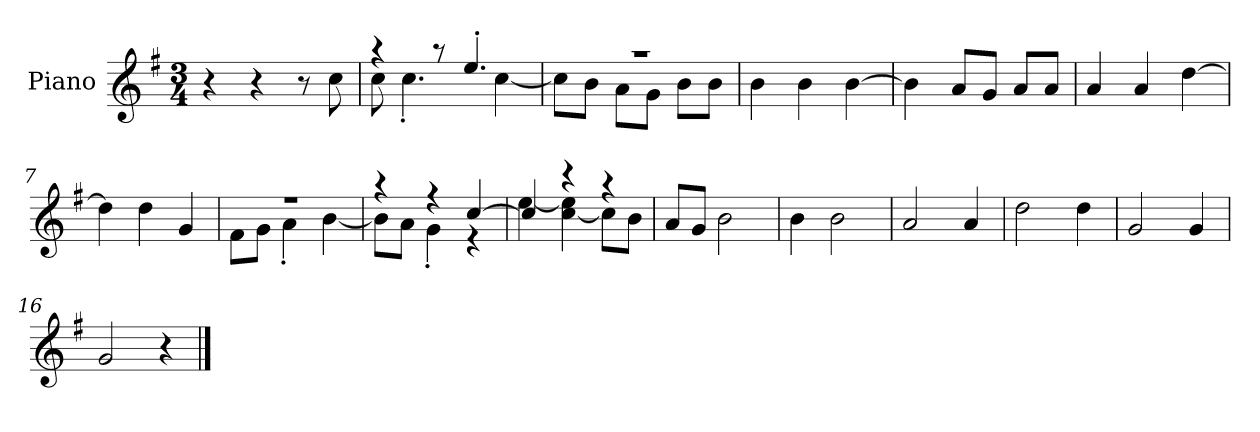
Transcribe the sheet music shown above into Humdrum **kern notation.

**kern
*part1
*staff1
*I"Piano
*I'P-no
*clefG2
*k[f#]
*M3/4
*MM176
=1
4r
4r
8r
8cc\
=2
*^
4r	8cc\
.	4.cc'\
8r	.
4.ee'/	.
.	[4cc\
=3	=3
2.r	8cc\L]
.	8b\J
.	8a\L
.	8g\J
.	8b\L
.	8b\J
*v	*v
=4
4b\
4b\
[4b\
=5
4b\]
8a/L
8g/J
8a/L
8a/J
=6
4a/
4a/
[4dd\
=7
4dd\]
4dd\
4g/
=8
*^
2.r	8f#\L
.	8g\J
.	4a'\
.	[4b\
!!LO:LB:g=z	!!
=9	=9
4r	8b\L]
.	8a\J
4r	4g'\
[4cc/	4r
=10	=10
4cc/]	[4ee\
4r	[4cc\ 4ee\]
4r	8cc\L]
.	8b\J
*v	*v
=11
8a/L
8g/J
2b\
=12
4b\
2b\
=13
2a/
4a/
=14
2dd\
4dd\
=15
2g/
4g/
=16
2g/
4r
==
*-
